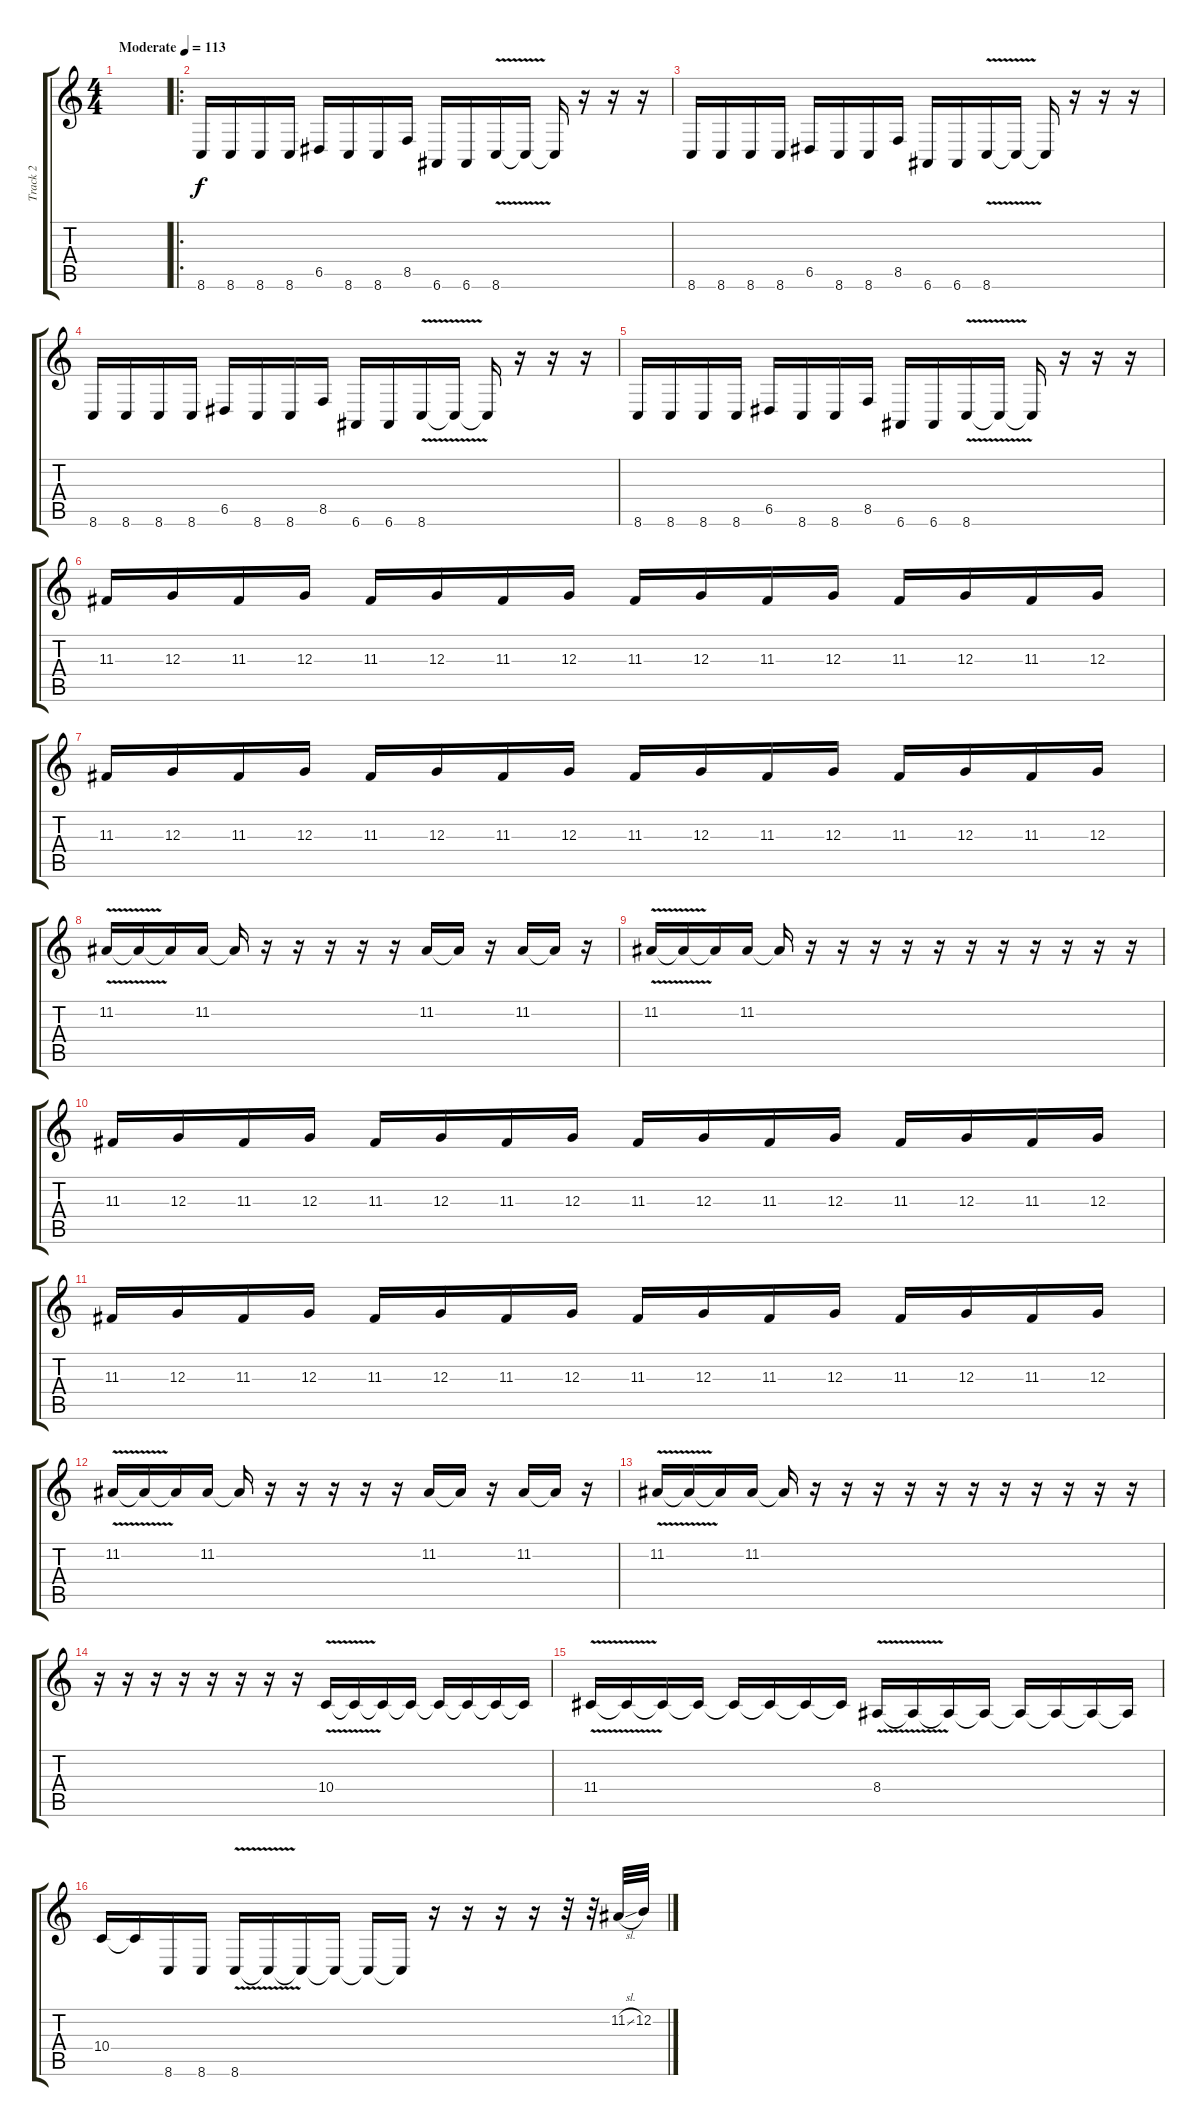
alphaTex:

\track ("Track 2" "Track 2") {instrument lead5charang}
\staff {score tabs}
\tuning (E4 B3 G3 D3 A2 E2) {hide}
\ts (4 4)
\tempo (113 "Moderate")
\clef g2
\ks c
|
\ro
8.6.16 8.6.16 8.6.16 8.6.16 6.5.16 8.6.16 8.6.16 8.5.16 6.6.16 6.6.16 8.6{v}.16 8.6{t}.16 8.6{t}.16 r.16 r.16 r.16 |
8.6.16 8.6.16 8.6.16 8.6.16 6.5.16 8.6.16 8.6.16 8.5.16 6.6.16 6.6.16 8.6{v}.16 8.6{t}.16 8.6{t}.16 r.16 r.16 r.16 |
8.6.16 8.6.16 8.6.16 8.6.16 6.5.16 8.6.16 8.6.16 8.5.16 6.6.16 6.6.16 8.6{v}.16 8.6{t}.16 8.6{t}.16 r.16 r.16 r.16 |
8.6.16 8.6.16 8.6.16 8.6.16 6.5.16 8.6.16 8.6.16 8.5.16 6.6.16 6.6.16 8.6{v}.16 8.6{t}.16 8.6{t}.16 r.16 r.16 r.16 |
11.3.16{volume 14} 12.3.16{volume 16} 11.3.16 12.3.16 11.3.16 12.3.16 11.3.16{volume 16} 12.3.16 11.3.16 12.3.16 11.3.16 12.3.16{volume 14} 11.3.16 12.3.16 11.3.16 12.3.16 |
11.3.16{volume 14} 12.3.16{volume 16} 11.3.16 12.3.16 11.3.16 12.3.16 11.3.16{volume 16} 12.3.16 11.3.16 12.3.16 11.3.16 12.3.16{volume 14} 11.3.16 12.3.16 11.3.16 12.3.16 |
11.2{v}.16{volume 16} 11.2{t}.16 11.2{t}.16 11.2.16 11.2{t}.16 r.16 r.16 r.16 r.16 r.16 11.2.16 11.2{t}.16 r.16 11.2.16 11.2{t}.16 r.16 |
11.2{v}.16 11.2{t}.16 11.2{t}.16 11.2.16 11.2{t}.16 r.16 r.16 r.16 r.16 r.16 r.16 r.16 r.16 r.16 r.16 r.16 |
11.3.16{volume 14} 12.3.16{volume 16} 11.3.16 12.3.16 11.3.16 12.3.16 11.3.16{volume 16} 12.3.16 11.3.16 12.3.16 11.3.16 12.3.16{volume 14} 11.3.16 12.3.16 11.3.16 12.3.16 |
11.3.16{volume 14} 12.3.16{volume 16} 11.3.16 12.3.16 11.3.16 12.3.16 11.3.16{volume 16} 12.3.16 11.3.16 12.3.16 11.3.16 12.3.16{volume 14} 11.3.16 12.3.16 11.3.16 12.3.16 |
11.2{v}.16{volume 16} 11.2{t}.16 11.2{t}.16 11.2.16 11.2{t}.16 r.16 r.16 r.16 r.16 r.16 11.2.16 11.2{t}.16 r.16 11.2.16 11.2{t}.16 r.16 |
11.2{v}.16 11.2{t}.16 11.2{t}.16 11.2.16 11.2{t}.16 r.16 r.16 r.16 r.16 r.16 r.16 r.16 r.16 r.16 r.16 r.16 |
r.16 r.16 r.16 r.16 r.16 r.16 r.16 r.16 10.4{v}.16 10.4{t}.16 10.4{t}.16 10.4{t}.16 10.4{t}.16 10.4{t}.16 10.4{t}.16 10.4{t}.16 |
11.4{v}.16 11.4{t}.16 11.4{t}.16 11.4{t}.16 11.4{t}.16 11.4{t}.16 11.4{t}.16 11.4{t}.16 8.4{v}.16 8.4{t}.16 8.4{t}.16 8.4{t}.16 8.4{t}.16 8.4{t}.16 8.4{t}.16 8.4{t}.16 |
10.4.16 10.4{t}.16 8.6.16 8.6.16 8.6{v}.16 8.6{t}.16 8.6{t}.16 8.6{t}.16 8.6{t}.16 8.6{t}.16 r.16 r.16 r.16 r.16 r.32 r.32 11.2{sl}.32 12.2{sl}.32
